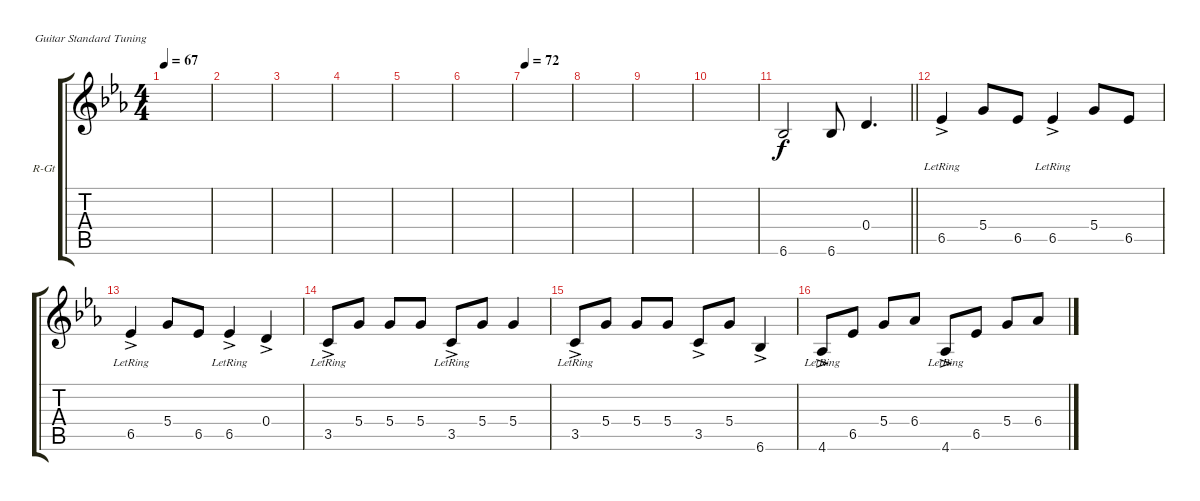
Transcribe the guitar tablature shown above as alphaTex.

\defaultSystemsLayout 4
\bracketExtendMode groupsimilarinstruments
\firstSystemTrackNameOrientation horizontal
\otherSystemsTrackNameOrientation horizontal
\track ("Rhythm Guitar" "R-Gt") {instrument electricguitarclean}
\staff {score tabs}
\tuning (E4 B3 G3 D3 A2 E2)
\ts (4 4)
\tempo 67
\clef g2
\ks eb
|
|
|
|
|
|
\tempo 72
|
|
|
|
\barLineRight lightlight
6.6.2 6.6.8 0.4.4{d} |
6.5{ac lr}.4 5.4.8 6.5.8 6.5{ac lr}.4 5.4.8 6.5.8 |
6.5{ac lr}.4 5.4.8 6.5.8 6.5{ac lr}.4 0.4{ac}.4 |
3.5{ac lr}.8 5.4.8 5.4.8 5.4.8 3.5{ac lr}.8 5.4.8 5.4.4 |
3.5{ac lr}.8 5.4.8 5.4.8 5.4.8 3.5{ac}.8 5.4.8 6.6{ac}.4 |
4.6{ac lr}.8 6.5.8 5.4.8 6.4.8 4.6{ac lr}.8 6.5.8 5.4.8 6.4.8
